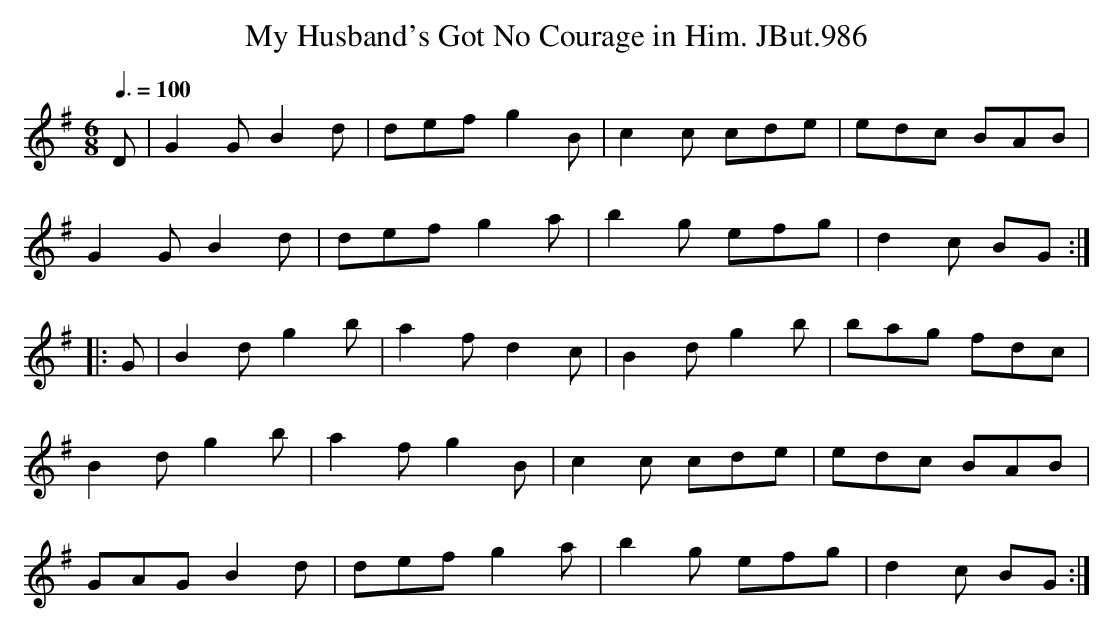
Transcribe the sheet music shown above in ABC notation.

X:1
T:My Husband's Got No Courage in Him. JBut.986
M:6/8
L:1/8
Q:3/8=100
K:G
D|G2G B2d|def g2B|c2c cde|edc BAB|
G2G B2d|def g2a|b2g efg|d2c BG:|
|:G|B2d g2b|a2f d2c|B2d g2b|bag fdc|
B2d g2b|a2f g2B|c2c cde|edc BAB|
GAG B2 d|def g2a|b2g efg|d2c BG:|
